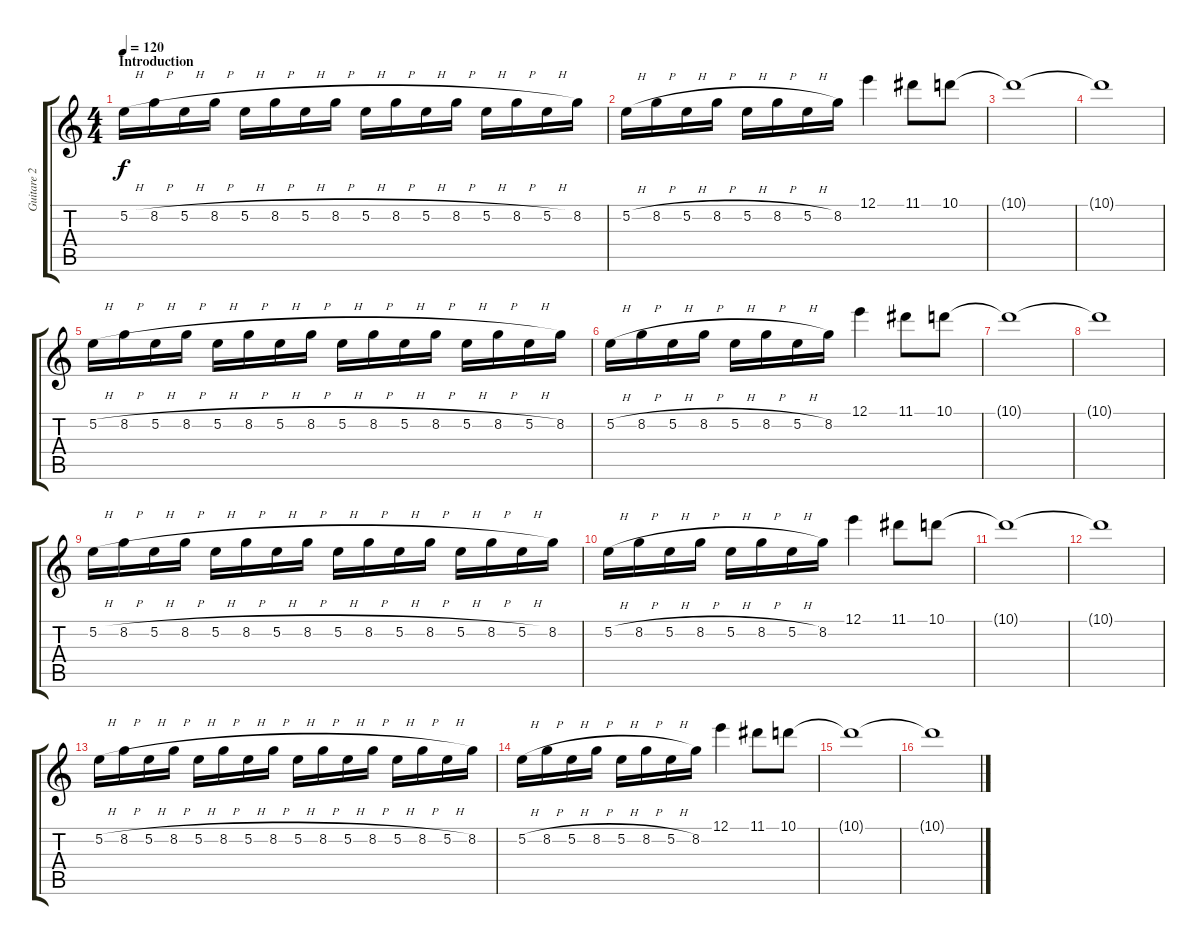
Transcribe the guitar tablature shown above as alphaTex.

\track ("Guitare 2" "Guitare 2") {instrument overdrivenguitar}
\staff {score tabs}
\tuning (E4 B3 G3 D3 A2 E2) {hide}
\ts (4 4)
\section ("" "Introduction")
\tempo 120
\tempo 160
\tempo 120
\clef g2
\ks c
5.2{h}.16{dy f instrument overdrivenguitar} 8.2{h}.16 5.2{h}.16 8.2{h}.16 5.2{h}.16 8.2{h}.16 5.2{h}.16 8.2{h}.16 5.2{h}.16 8.2{h}.16 5.2{h}.16 8.2{h}.16 5.2{h}.16 8.2{h}.16 5.2{h}.16 8.2.16 |
5.2{h}.16 8.2{h}.16 5.2{h}.16 8.2{h}.16 5.2{h}.16 8.2{h}.16 5.2{h}.16 8.2.16 12.1.4 11.1.8 10.1.8 |
10.1{t}.1 |
10.1{t}.1 |
5.2{h}.16 8.2{h}.16 5.2{h}.16 8.2{h}.16 5.2{h}.16 8.2{h}.16 5.2{h}.16 8.2{h}.16 5.2{h}.16 8.2{h}.16 5.2{h}.16 8.2{h}.16 5.2{h}.16 8.2{h}.16 5.2{h}.16 8.2.16 |
5.2{h}.16 8.2{h}.16 5.2{h}.16 8.2{h}.16 5.2{h}.16 8.2{h}.16 5.2{h}.16 8.2.16 12.1.4 11.1.8 10.1.8 |
10.1{t}.1 |
10.1{t}.1 |
5.2{h}.16 8.2{h}.16 5.2{h}.16 8.2{h}.16 5.2{h}.16 8.2{h}.16 5.2{h}.16 8.2{h}.16 5.2{h}.16 8.2{h}.16 5.2{h}.16 8.2{h}.16 5.2{h}.16 8.2{h}.16 5.2{h}.16 8.2.16 |
5.2{h}.16 8.2{h}.16 5.2{h}.16 8.2{h}.16 5.2{h}.16 8.2{h}.16 5.2{h}.16 8.2.16 12.1.4 11.1.8 10.1.8 |
10.1{t}.1 |
10.1{t}.1 |
5.2{h}.16 8.2{h}.16 5.2{h}.16 8.2{h}.16 5.2{h}.16 8.2{h}.16 5.2{h}.16 8.2{h}.16 5.2{h}.16 8.2{h}.16 5.2{h}.16 8.2{h}.16 5.2{h}.16 8.2{h}.16 5.2{h}.16 8.2.16 |
5.2{h}.16 8.2{h}.16 5.2{h}.16 8.2{h}.16 5.2{h}.16 8.2{h}.16 5.2{h}.16 8.2.16 12.1.4 11.1.8 10.1.8 |
10.1{t}.1 |
10.1{t}.1
